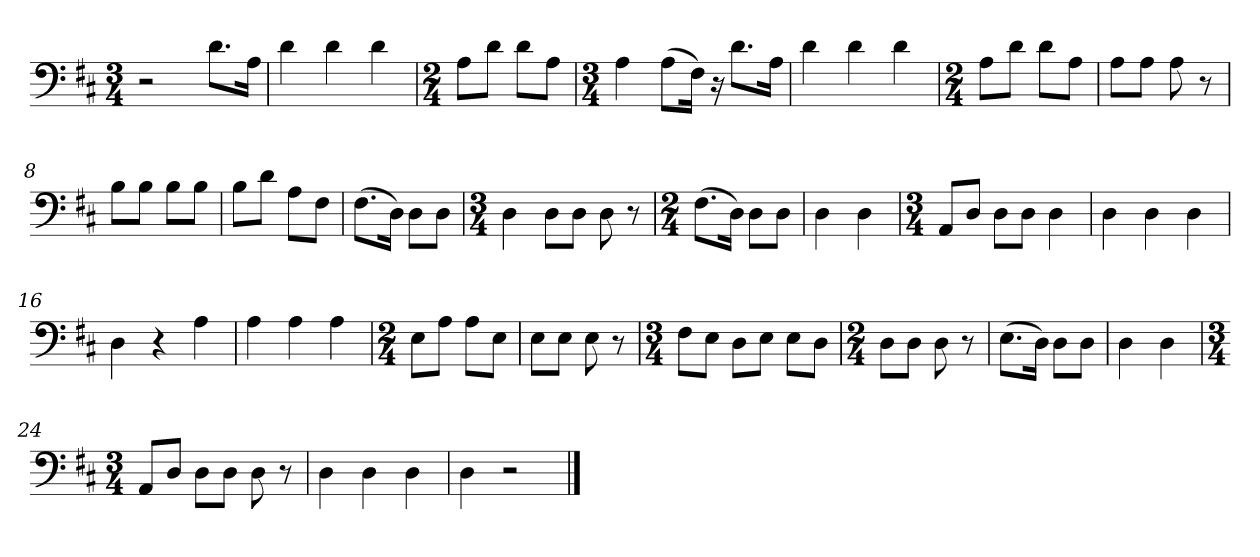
**kern
*part1
*staff1
*clefF4
*k[f#c#]
*M3/4
=1
2r
8.d\L
16A\Jk
=2
4d\
4d\
4d\
=3
*M2/4
8A\L
8d\J
8d\L
8A\J
=4
*M3/4
4A\
(8A\L
16F#\Jk)
16r
8.d\L
16A\Jk
=5
4d\
4d\
4d\
=6
*M2/4
8A\L
8d\J
8d\L
8A\J
=7
8A\L
8A\J
8A\
8r
=8
8B\L
8B\J
8B\L
8B\J
=9
8B\L
8d\J
8A\L
8F#\J
=10
(8.F#\L
16D\Jk)
8D\L
8D\J
=11
*M3/4
4D\
8D\L
8D\J
8D\
8r
=12
*M2/4
(8.F#\L
16D\Jk)
8D\L
8D\J
=13
4D\
4D\
=14
*M3/4
8AA/L
8D/J
8D\L
8D\J
4D\
=15
4D\
4D\
4D\
=16
4D\
4r
4A\
=17
4A\
4A\
4A\
=18
*M2/4
8E\L
8A\J
8A\L
8E\J
=19
8E\L
8E\J
8E\
8r
=20
*M3/4
8F#\L
8E\J
8D\L
8E\J
8E\L
8D\J
=21
*M2/4
8D\L
8D\J
8D\
8r
=22
(8.E\L
16D\Jk)
8D\L
8D\J
=23
4D\
4D\
=24
*M3/4
8AA/L
8D/J
8D\L
8D\J
8D\
8r
=25
4D\
4D\
4D\
=26
4D\
2r
==
*-
